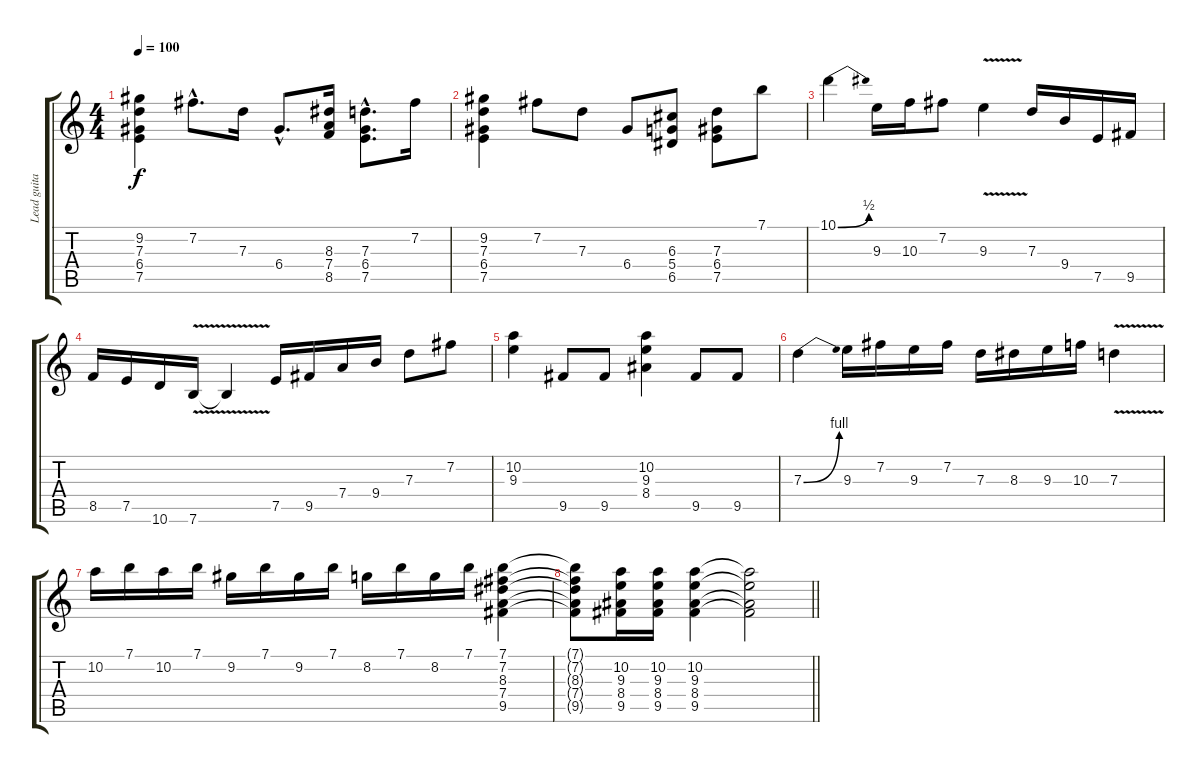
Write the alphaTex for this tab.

\track ("Lead guitar" "Lead guita") {instrument distortionguitar}
\staff {score tabs}
\tuning (E4 B3 G3 D3 A2 E2) {hide}
\ts (4 4)
\tempo 100
\clef g2
\ks c
(9.2 7.3 6.4 7.5).4{dy f} 7.2{hac}.8{d} 7.3.16 6.4{hac}.8{d} (8.3 7.4 8.5).16 (7.3{hac} 6.4{hac} 7.5{hac}).8{d} 7.2.16 |
(9.2 7.3 6.4 7.5).4 7.2.8 7.3.8 6.4.8 (6.3 5.4 6.5).8 (7.3 6.4 7.5).8 7.1.8 |
10.1{be (bend 0 0 60 2)}.4 9.3.16 10.3.16 7.2.8 9.3{v}.4 7.3.16 9.4.16 7.5.16 9.5.16 |
8.5.16 7.5.16 10.6.16 7.6{v}.16 7.6{t}.4 7.5.16 9.5.16 7.4.16 9.4.16 7.3.8 7.2.8 |
(10.2 9.3).4 9.5.8 9.5.8 (10.2 9.3 8.4).4 9.5.8 9.5.8 |
7.3{be (bend 0 0 60 4)}.4 9.3.16 7.2.16 9.3.16 7.2.16 7.3.16 8.3.16 9.3.16 10.3.16 7.3{v}.4 |
10.2.16 7.1.16 10.2.16 7.1.16 9.2.16 7.1.16 9.2.16 7.1.16 8.2.16 7.1.16 8.2.16 7.1.16 (7.1 7.2 8.3 7.4 9.5).4 |
\barLineRight lightlight
(7.1{t} 7.2{t} 8.3{t} 7.4{t} 9.5{t}).8 (10.2 9.3 8.4 9.5).16 (10.2 9.3 8.4 9.5).16 (10.2 9.3 8.4 9.5).4 (10.2{t} 9.3{t} 8.4{t} 9.5{t}).2
